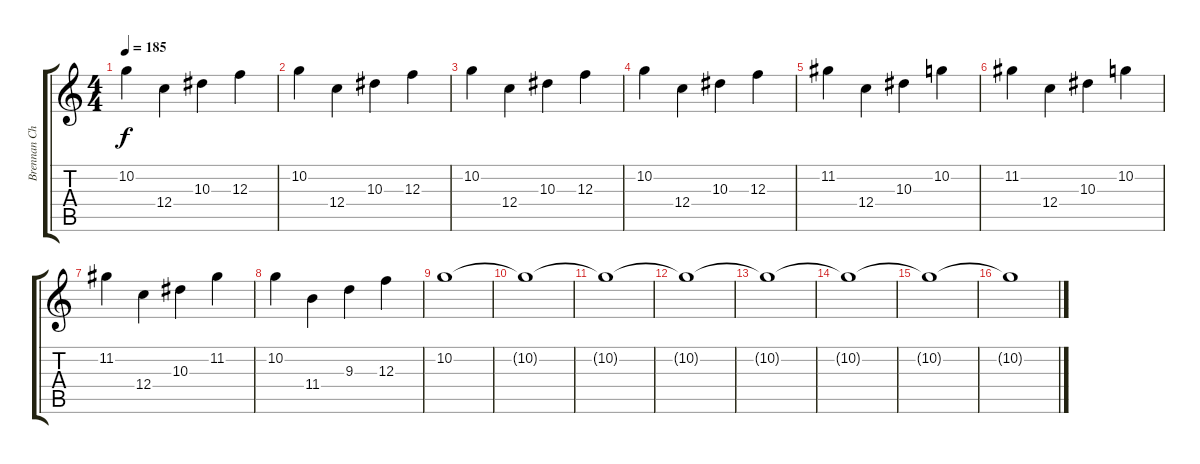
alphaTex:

\track ("Brennan Chaulk 1" "Brennan Ch") {instrument distortionguitar}
\staff {score tabs}
\tuning (D4 A3 F3 C3 G2 C2) {hide}
\ts (4 4)
\tempo 185
\clef g2
\ks c
10.2.4{dy f} 12.4.4 10.3.4 12.3.4 |
10.2.4 12.4.4 10.3.4 12.3.4 |
10.2.4 12.4.4 10.3.4 12.3.4 |
10.2.4 12.4.4 10.3.4 12.3.4 |
11.2.4 12.4.4 10.3.4 10.2.4 |
11.2.4 12.4.4 10.3.4 10.2.4 |
11.2.4 12.4.4 10.3.4 11.2.4 |
10.2.4 11.4.4 9.3.4 12.3.4 |
10.2.1 |
10.2{t}.1 |
10.2{t}.1 |
10.2{t}.1 |
10.2{t}.1 |
10.2{t}.1 |
10.2{t}.1 |
10.2{t}.1
